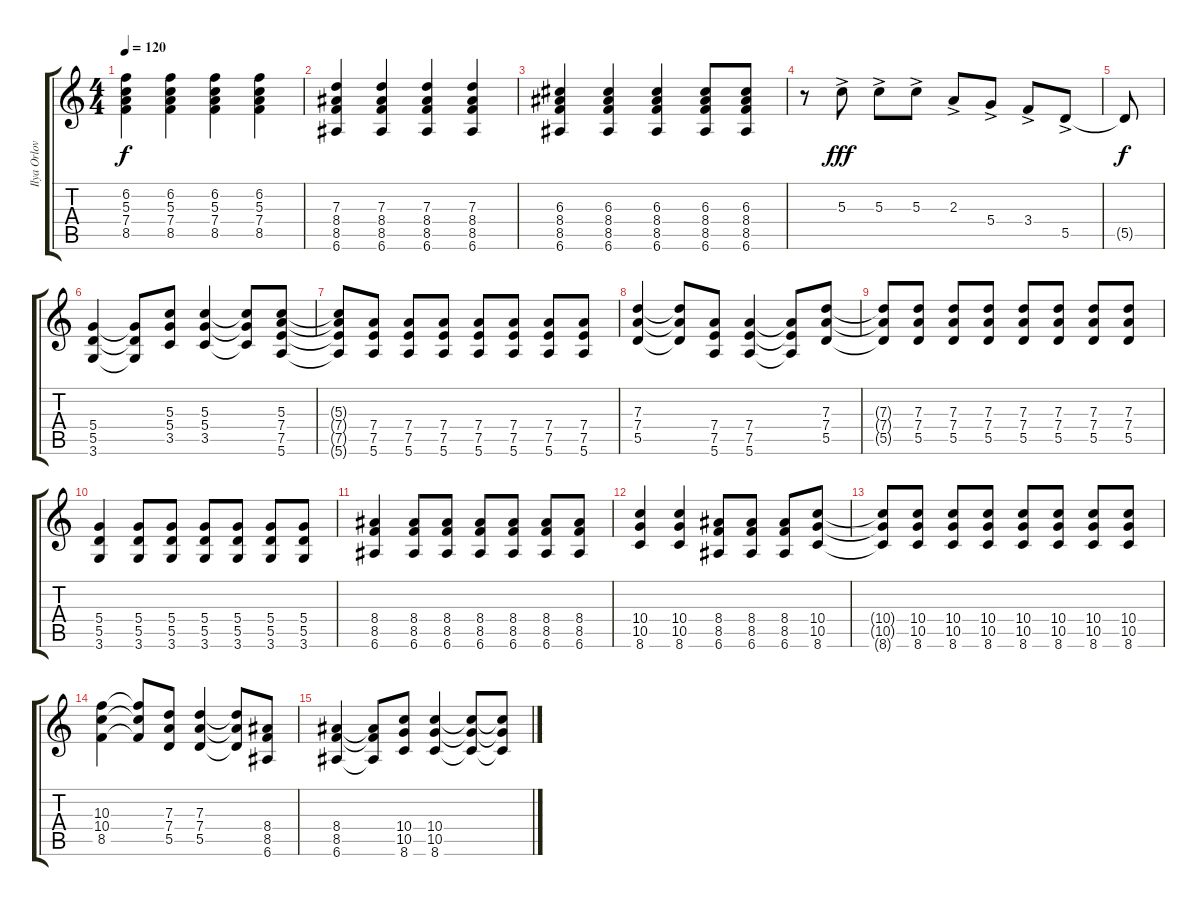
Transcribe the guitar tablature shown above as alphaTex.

\track ("Ilya Orlov" "Ilya Orlov") {instrument overdrivenguitar}
\staff {score tabs}
\tuning (E4 B3 G3 D3 A2 E2) {hide}
\ts (4 4)
\tempo 120
\clef g2
\ks c
(6.2 5.3 7.4 8.5).4{dy f} (6.2 5.3 7.4 8.5).4 (6.2 5.3 7.4 8.5).4 (6.2 5.3 7.4 8.5).4 |
(7.3 8.4 8.5 6.6).4 (7.3 8.4 8.5 6.6).4 (7.3 8.4 8.5 6.6).4 (7.3 8.4 8.5 6.6).4 |
(6.3 8.4 8.5 6.6).4 (6.3 8.4 8.5 6.6).4 (6.3 8.4 8.5 6.6).4 (6.3 8.4 8.5 6.6).8 (6.3 8.4 8.5 6.6).8 |
r.8 5.3{ac}.8{dy fff} 5.3{ac}.8 5.3{ac}.8 2.3{ac}.8 5.4{ac}.8 3.4{ac}.8 5.5{ac}.8 |
5.5{t}.8{dy f} |
(5.4 5.5 3.6).4 (5.4{t} 5.5{t} 3.6{t}).8 (5.3 5.4 3.5).8 (5.3 5.4 3.5).4 (5.3{t} 5.4{t} 3.5{t}).8 (5.3 7.4 7.5 5.6).8 |
(5.3{t} 7.4{t} 7.5{t} 5.6{t}).8 (7.4 7.5 5.6).8 (7.4 7.5 5.6).8 (7.4 7.5 5.6).8 (7.4 7.5 5.6).8 (7.4 7.5 5.6).8 (7.4 7.5 5.6).8 (7.4 7.5 5.6).8 |
(7.3 7.4 5.5).4 (7.3{t} 7.4{t} 5.5{t}).8 (7.4 7.5 5.6).8 (7.4 7.5 5.6).4 (7.4{t} 7.5{t} 5.6{t}).8 (7.3 7.4 5.5).8 |
(7.3{t} 7.4{t} 5.5{t}).8 (7.3 7.4 5.5).8 (7.3 7.4 5.5).8 (7.3 7.4 5.5).8 (7.3 7.4 5.5).8 (7.3 7.4 5.5).8 (7.3 7.4 5.5).8 (7.3 7.4 5.5).8 |
(5.4 5.5 3.6).4 (5.4 5.5 3.6).8 (5.4 5.5 3.6).8 (5.4 5.5 3.6).8 (5.4 5.5 3.6).8 (5.4 5.5 3.6).8 (5.4 5.5 3.6).8 |
(8.4 8.5 6.6).4 (8.4 8.5 6.6).8 (8.4 8.5 6.6).8 (8.4 8.5 6.6).8 (8.4 8.5 6.6).8 (8.4 8.5 6.6).8 (8.4 8.5 6.6).8 |
(10.4 10.5 8.6).4 (10.4 10.5 8.6).4 (8.4 8.5 6.6).8 (8.4 8.5 6.6).8 (8.4 8.5 6.6).8 (10.4 10.5 8.6).8 |
(10.4{t} 10.5{t} 8.6{t}).8 (10.4 10.5 8.6).8 (10.4 10.5 8.6).8 (10.4 10.5 8.6).8 (10.4 10.5 8.6).8 (10.4 10.5 8.6).8 (10.4 10.5 8.6).8 (10.4 10.5 8.6).8 |
(10.3 10.4 8.5).4 (10.3{t} 10.4{t} 8.5{t}).8 (7.3 7.4 5.5).8 (7.3 7.4 5.5).4 (7.3{t} 7.4{t} 5.5{t}).8 (8.4 8.5 6.6).8 |
(8.4 8.5 6.6).4 (8.4{t} 8.5{t} 6.6{t}).8 (10.4 10.5 8.6).8 (10.4 10.5 8.6).4 (10.4{t} 10.5{t} 8.6{t}).8 (10.4{t} 10.5{t} 8.6{t}).8
